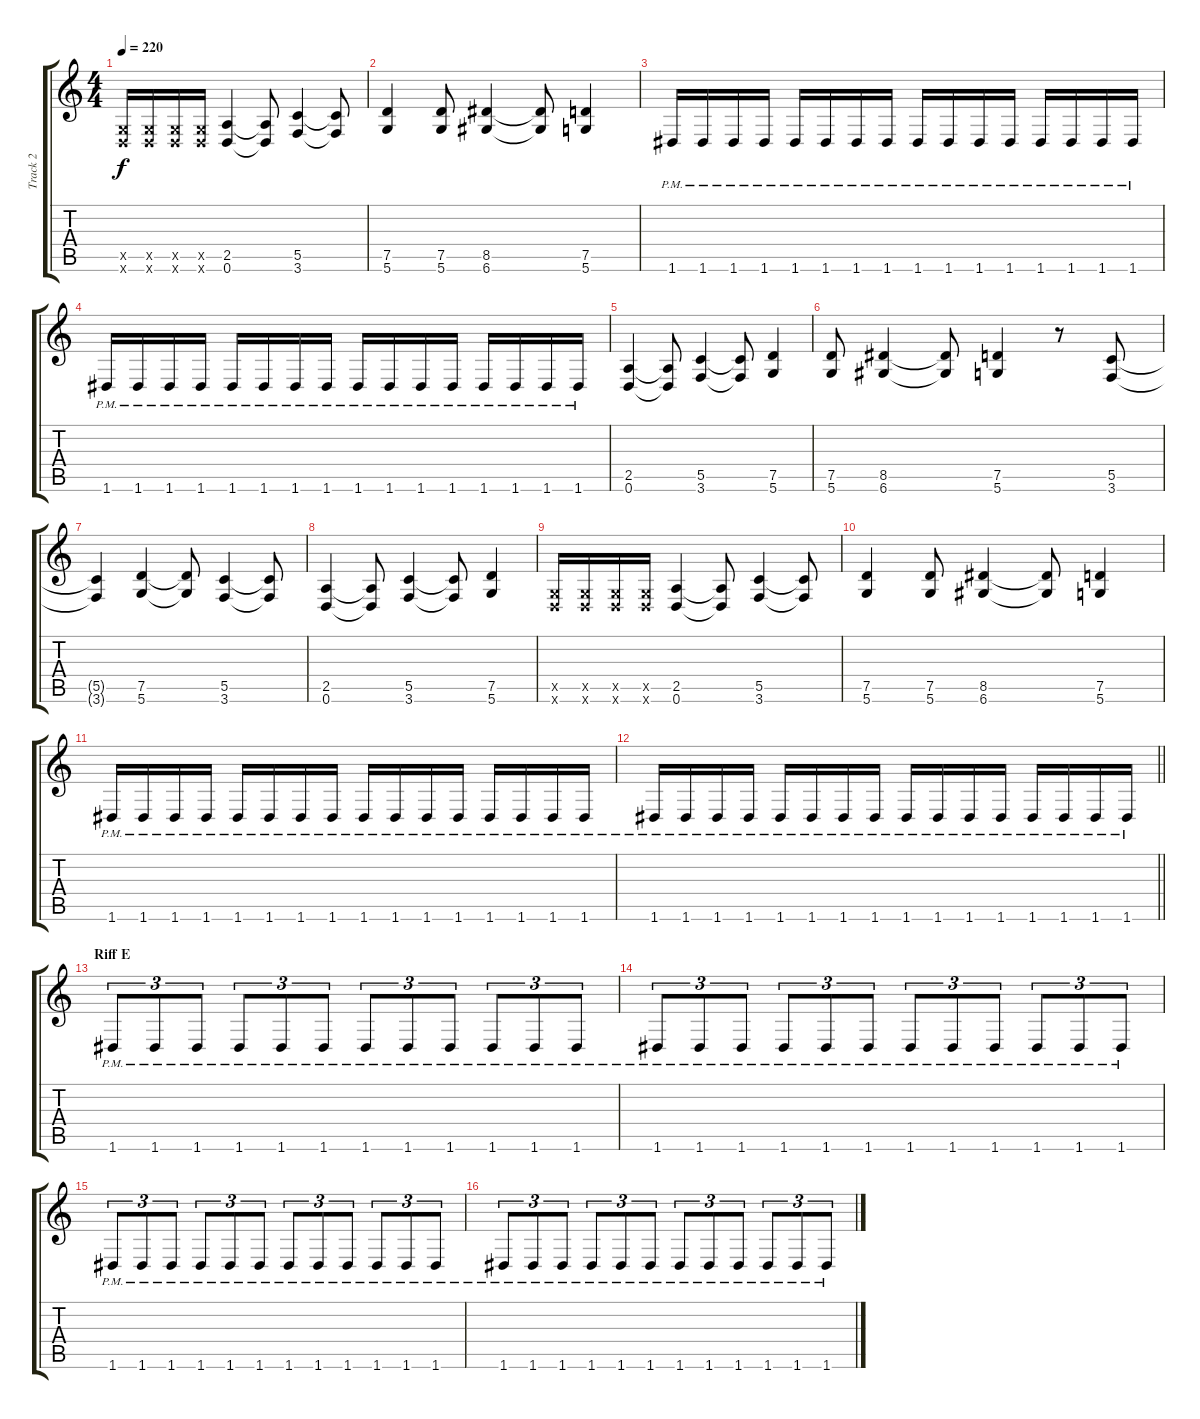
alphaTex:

\track ("Track 2" "Track 2") {instrument distortionguitar}
\staff {score tabs}
\tuning (D4 A3 F3 C3 G2 D2) {hide}
\ts (4 4)
\tempo 220
\clef g2
\ks c
(0.5{x} 0.6{x}).16{dy f} (0.5{x} 0.6{x}).16 (0.5{x} 0.6{x}).16 (0.5{x} 0.6{x}).16 (2.5 0.6).4 (2.5{t} 0.6{t}).8 (5.5 3.6).4 (5.5{t} 3.6{t}).8 |
(7.5 5.6).4 (7.5 5.6).8 (8.5 6.6).4 (8.5{t} 6.6{t}).8 (7.5 5.6).4 |
1.6{pm}.16 1.6{pm}.16 1.6{pm}.16 1.6{pm}.16 1.6{pm}.16 1.6{pm}.16 1.6{pm}.16 1.6{pm}.16 1.6{pm}.16 1.6{pm}.16 1.6{pm}.16 1.6{pm}.16 1.6{pm}.16 1.6{pm}.16 1.6{pm}.16 1.6{pm}.16 |
1.6{pm}.16 1.6{pm}.16 1.6{pm}.16 1.6{pm}.16 1.6{pm}.16 1.6{pm}.16 1.6{pm}.16 1.6{pm}.16 1.6{pm}.16 1.6{pm}.16 1.6{pm}.16 1.6{pm}.16 1.6{pm}.16 1.6{pm}.16 1.6{pm}.16 1.6{pm}.16 |
(2.5 0.6).4 (2.5{t} 0.6{t}).8 (5.5 3.6).4 (5.5{t} 3.6{t}).8 (7.5 5.6).4 |
(7.5 5.6).8 (8.5 6.6).4 (8.5{t} 6.6{t}).8 (7.5 5.6).4 r.8 (5.5 3.6).8 |
(5.5{t} 3.6{t}).4 (7.5 5.6).4 (7.5{t} 5.6{t}).8 (5.5 3.6).4 (5.5{t} 3.6{t}).8 |
(2.5 0.6).4 (2.5{t} 0.6{t}).8 (5.5 3.6).4 (5.5{t} 3.6{t}).8 (7.5 5.6).4 |
(0.5{x} 0.6{x}).16 (0.5{x} 0.6{x}).16 (0.5{x} 0.6{x}).16 (0.5{x} 0.6{x}).16 (2.5 0.6).4 (2.5{t} 0.6{t}).8 (5.5 3.6).4 (5.5{t} 3.6{t}).8 |
(7.5 5.6).4 (7.5 5.6).8 (8.5 6.6).4 (8.5{t} 6.6{t}).8 (7.5 5.6).4 |
1.6{pm}.16 1.6{pm}.16 1.6{pm}.16 1.6{pm}.16 1.6{pm}.16 1.6{pm}.16 1.6{pm}.16 1.6{pm}.16 1.6{pm}.16 1.6{pm}.16 1.6{pm}.16 1.6{pm}.16 1.6{pm}.16 1.6{pm}.16 1.6{pm}.16 1.6{pm}.16 |
\barLineRight lightlight
1.6{pm}.16 1.6{pm}.16 1.6{pm}.16 1.6{pm}.16 1.6{pm}.16 1.6{pm}.16 1.6{pm}.16 1.6{pm}.16 1.6{pm}.16 1.6{pm}.16 1.6{pm}.16 1.6{pm}.16 1.6{pm}.16 1.6{pm}.16 1.6{pm}.16 1.6{pm}.16 |
\section ("" "Riff E")
1.6{pm}.8{tu (3 2)} 1.6{pm}.8{tu (3 2)} 1.6{pm}.8{tu (3 2)} 1.6{pm}.8{tu (3 2)} 1.6{pm}.8{tu (3 2)} 1.6{pm}.8{tu (3 2)} 1.6{pm}.8{tu (3 2)} 1.6{pm}.8{tu (3 2)} 1.6{pm}.8{tu (3 2)} 1.6{pm}.8{tu (3 2)} 1.6{pm}.8{tu (3 2)} 1.6{pm}.8{tu (3 2)} |
1.6{pm}.8{tu (3 2)} 1.6{pm}.8{tu (3 2)} 1.6{pm}.8{tu (3 2)} 1.6{pm}.8{tu (3 2)} 1.6{pm}.8{tu (3 2)} 1.6{pm}.8{tu (3 2)} 1.6{pm}.8{tu (3 2)} 1.6{pm}.8{tu (3 2)} 1.6{pm}.8{tu (3 2)} 1.6{pm}.8{tu (3 2)} 1.6{pm}.8{tu (3 2)} 1.6{pm}.8{tu (3 2)} |
1.6{pm}.8{tu (3 2)} 1.6{pm}.8{tu (3 2)} 1.6{pm}.8{tu (3 2)} 1.6{pm}.8{tu (3 2)} 1.6{pm}.8{tu (3 2)} 1.6{pm}.8{tu (3 2)} 1.6{pm}.8{tu (3 2)} 1.6{pm}.8{tu (3 2)} 1.6{pm}.8{tu (3 2)} 1.6{pm}.8{tu (3 2)} 1.6{pm}.8{tu (3 2)} 1.6{pm}.8{tu (3 2)} |
1.6{pm}.8{tu (3 2)} 1.6{pm}.8{tu (3 2)} 1.6{pm}.8{tu (3 2)} 1.6{pm}.8{tu (3 2)} 1.6{pm}.8{tu (3 2)} 1.6{pm}.8{tu (3 2)} 1.6{pm}.8{tu (3 2)} 1.6{pm}.8{tu (3 2)} 1.6{pm}.8{tu (3 2)} 1.6{pm}.8{tu (3 2)} 1.6{pm}.8{tu (3 2)} 1.6{pm}.8{tu (3 2)}
